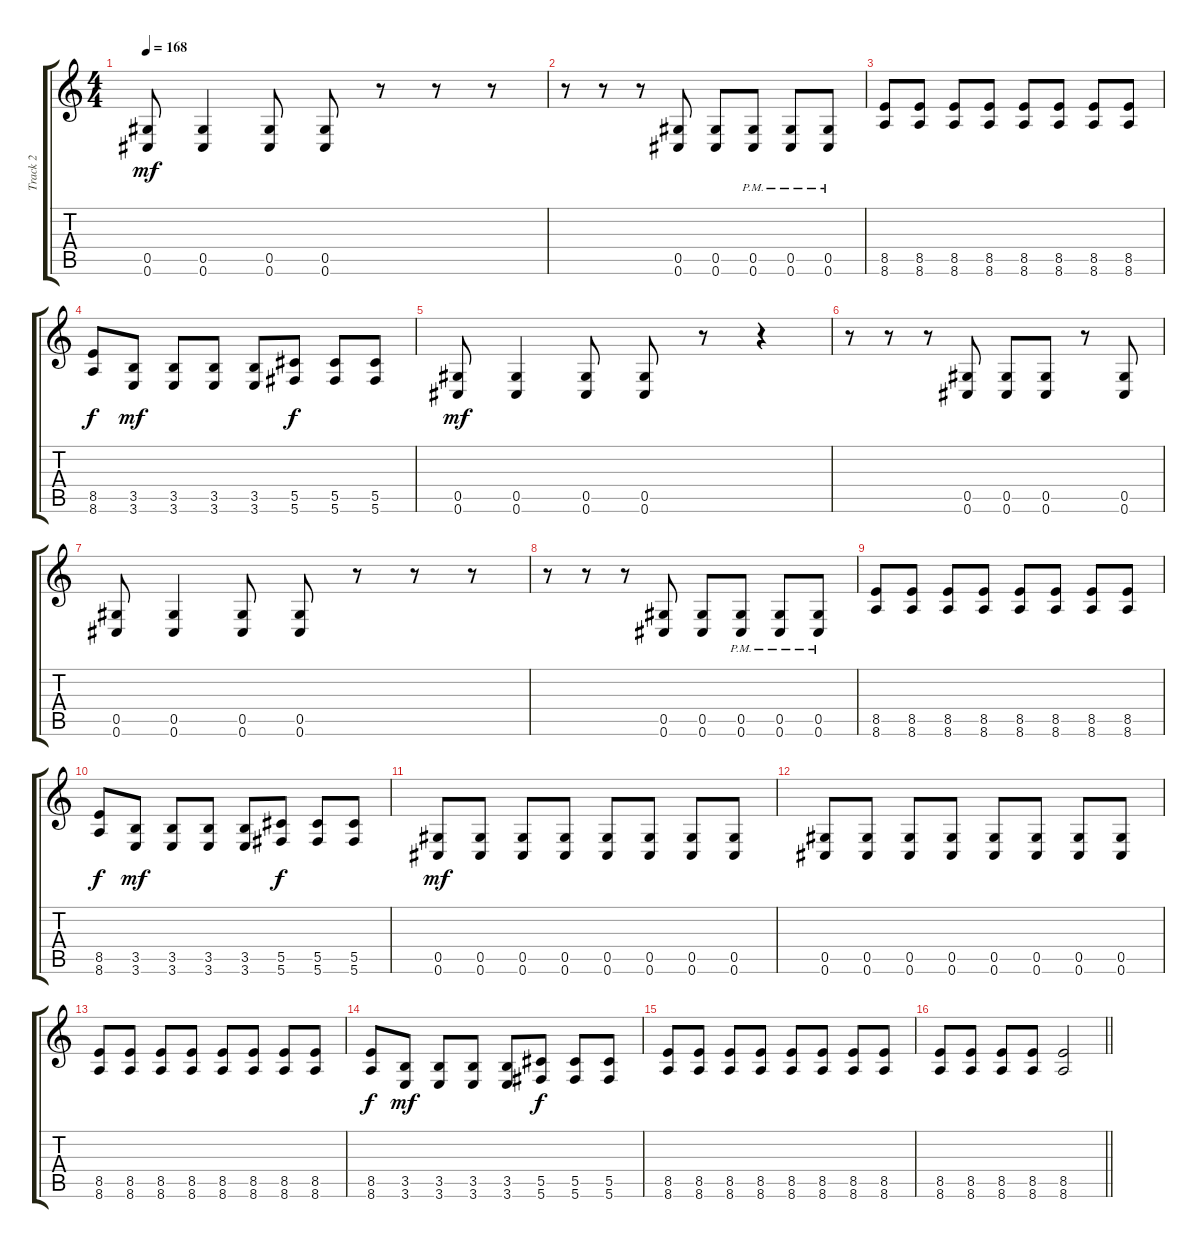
\track ("Track 2" "Track 2") {instrument distortionguitar}
\staff {score tabs}
\tuning (Eb4 Bb3 Gb3 Db3 Ab2 Db2) {hide}
\ts (4 4)
\tempo 168
\clef g2
\ks c
(0.5 0.6).8{dy mf} (0.5 0.6).4 (0.5 0.6).8 (0.5 0.6).8 r.8 r.8 r.8 |
r.8 r.8 r.8 (0.5 0.6).8 (0.5 0.6).8 (0.5{pm} 0.6{pm}).8 (0.5{pm} 0.6{pm}).8 (0.5{pm} 0.6{pm}).8 |
(8.5 8.6).8 (8.5 8.6).8 (8.5 8.6).8 (8.5 8.6).8 (8.5 8.6).8 (8.5 8.6).8 (8.5 8.6).8 (8.5 8.6).8 |
(8.5 8.6).8{dy f} (3.5 3.6).8{dy mf} (3.5 3.6).8 (3.5 3.6).8 (3.5 3.6).8 (5.5 5.6).8{dy f} (5.5 5.6).8 (5.5 5.6).8 |
(0.5 0.6).8{dy mf} (0.5 0.6).4 (0.5 0.6).8 (0.5 0.6).8 r.8 r.4 |
r.8 r.8 r.8 (0.5 0.6).8 (0.5 0.6).8 (0.5 0.6).8 r.8 (0.5 0.6).8 |
(0.5 0.6).8 (0.5 0.6).4 (0.5 0.6).8 (0.5 0.6).8 r.8 r.8 r.8 |
r.8 r.8 r.8 (0.5 0.6).8 (0.5 0.6).8 (0.5{pm} 0.6{pm}).8 (0.5{pm} 0.6{pm}).8 (0.5{pm} 0.6{pm}).8 |
(8.5 8.6).8 (8.5 8.6).8 (8.5 8.6).8 (8.5 8.6).8 (8.5 8.6).8 (8.5 8.6).8 (8.5 8.6).8 (8.5 8.6).8 |
(8.5 8.6).8{dy f} (3.5 3.6).8{dy mf} (3.5 3.6).8 (3.5 3.6).8 (3.5 3.6).8 (5.5 5.6).8{dy f} (5.5 5.6).8 (5.5 5.6).8 |
(0.5 0.6).8{dy mf} (0.5 0.6).8 (0.5 0.6).8 (0.5 0.6).8 (0.5 0.6).8 (0.5 0.6).8 (0.5 0.6).8 (0.5 0.6).8 |
(0.5 0.6).8 (0.5 0.6).8 (0.5 0.6).8 (0.5 0.6).8 (0.5 0.6).8 (0.5 0.6).8 (0.5 0.6).8 (0.5 0.6).8 |
(8.5 8.6).8 (8.5 8.6).8 (8.5 8.6).8 (8.5 8.6).8 (8.5 8.6).8 (8.5 8.6).8 (8.5 8.6).8 (8.5 8.6).8 |
(8.5 8.6).8{dy f} (3.5 3.6).8{dy mf} (3.5 3.6).8 (3.5 3.6).8 (3.5 3.6).8 (5.5 5.6).8{dy f} (5.5 5.6).8 (5.5 5.6).8 |
(8.5 8.6).8 (8.5 8.6).8 (8.5 8.6).8 (8.5 8.6).8 (8.5 8.6).8 (8.5 8.6).8 (8.5 8.6).8 (8.5 8.6).8 |
\barLineRight lightlight
(8.5 8.6).8 (8.5 8.6).8 (8.5 8.6).8 (8.5 8.6).8 (8.5 8.6).2
